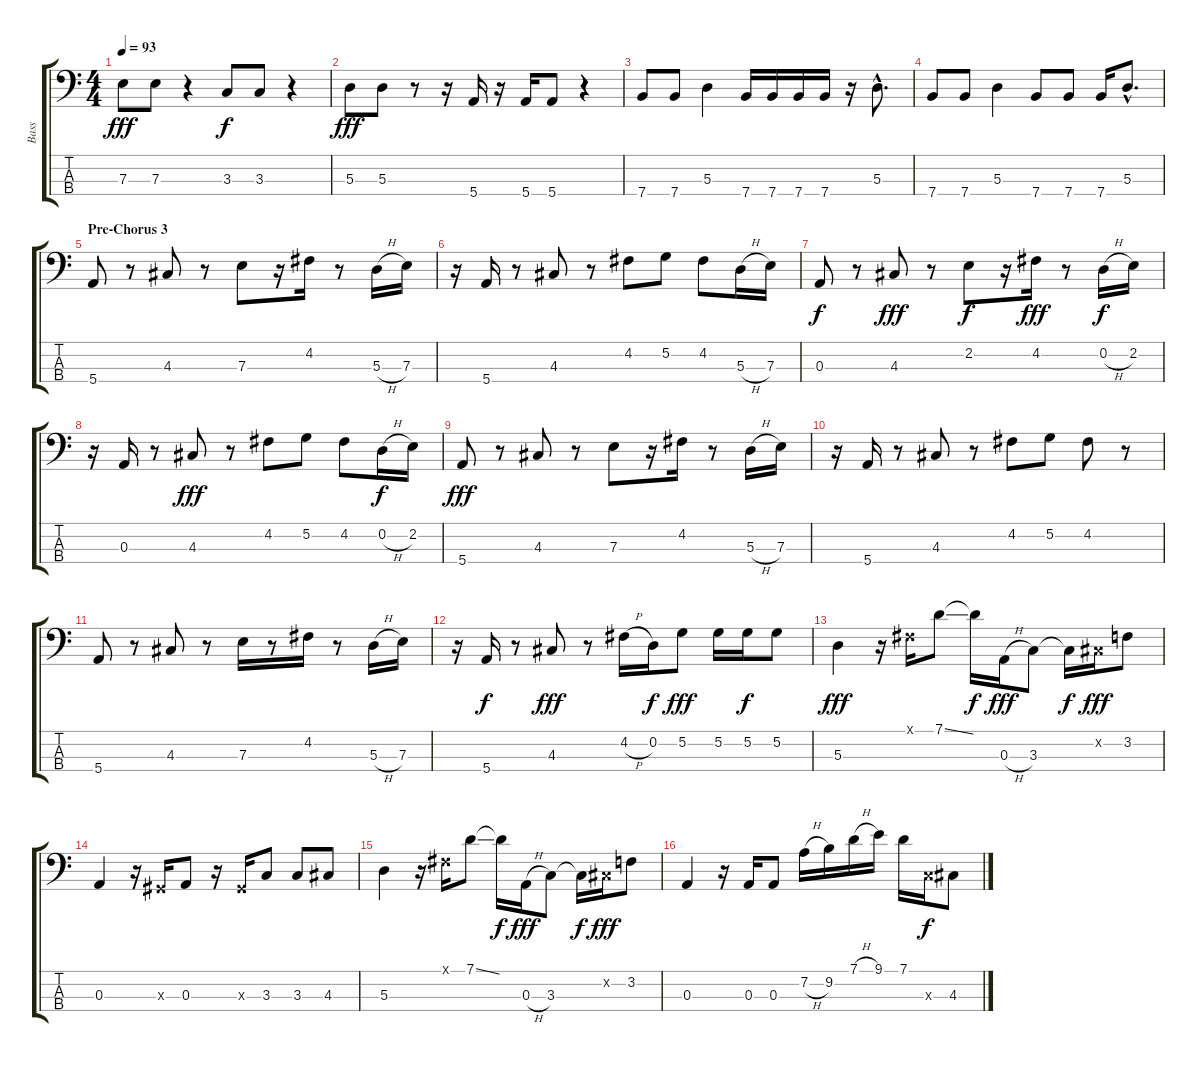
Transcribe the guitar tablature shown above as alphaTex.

\track ("Bass" "Bass") {instrument electricbassfinger}
\staff {score tabs}
\tuning (G2 D2 A1 E1) {hide}
\ts (4 4)
\tempo 93
\clef f4
\ks c
7.3.8{dy fff} 7.3.8 r.4 3.3.8{dy f} 3.3.8 r.4 |
5.3.8{dy fff} 5.3.8 r.8 r.16 5.4.16 r.16 5.4.16 5.4.8 r.4 |
7.4.8 7.4.8 5.3.4 7.4.16 7.4.16 7.4.16 7.4.16 r.16 5.3{hac}.8{d} |
7.4.8 7.4.8 5.3.4 7.4.8 7.4.8 7.4.16 5.3{hac}.8{d} |
\section ("" "Pre-Chorus 3")
5.4.8 r.8 4.3.8 r.8 7.3.8 r.16 4.2.16 r.8 5.3{h}.16 7.3.16 |
r.16 5.4.16 r.8 4.3.8 r.8 4.2.8 5.2.8 4.2.8 5.3{h}.16 7.3.16 |
0.3.8{dy f} r.8 4.3.8{dy fff} r.8 2.2.8{dy f} r.16 4.2.16{dy fff} r.8 0.2{h}.16{dy f} 2.2.16 |
r.16 0.3.16 r.8 4.3.8{dy fff} r.8 4.2.8 5.2.8 4.2.8 0.2{h}.16{dy f} 2.2.16 |
5.4.8{dy fff} r.8 4.3.8 r.8 7.3.8 r.16 4.2.16 r.8 5.3{h}.16 7.3.16 |
r.16 5.4.16 r.8 4.3.8 r.8 4.2.8 5.2.8 4.2.8 r.8 |
5.4.8 r.8 4.3.8 r.8 7.3.16 r.8 4.2.16 r.8 5.3{h}.16 7.3.16 |
r.16 5.4.16{dy f} r.8 4.3.8{dy fff} r.8 4.2{h}.16 0.2.16{dy f} 5.2.8{dy fff} 5.2.16 5.2.16{dy f} 5.2.8 |
5.3.4{dy fff} r.16 -1.1{x}.16 7.1{ss}.8 7.1{t}.16{dy f} 0.3{h}.16{dy fff} 3.3.8 3.3{t}.16{dy f} -1.2{x}.16{dy fff} 3.2.8 |
0.3.4 r.16 -1.3{x}.16 0.3.8 r.16 -1.3{x}.16 3.3.8 3.3.8 4.3.8 |
5.3.4 r.16 -1.1{x}.16 7.1{ss}.8 7.1{t}.16{dy f} 0.3{h}.16{dy fff} 3.3.8 3.3{t}.16{dy f} -1.2{x}.16{dy fff} 3.2.8 |
0.3.4 r.16 0.3.16 0.3.8 7.2{h}.16 9.2.16 7.1{h}.16 9.1.16 7.1.16 3.3{x}.16{dy f} 4.3.8
